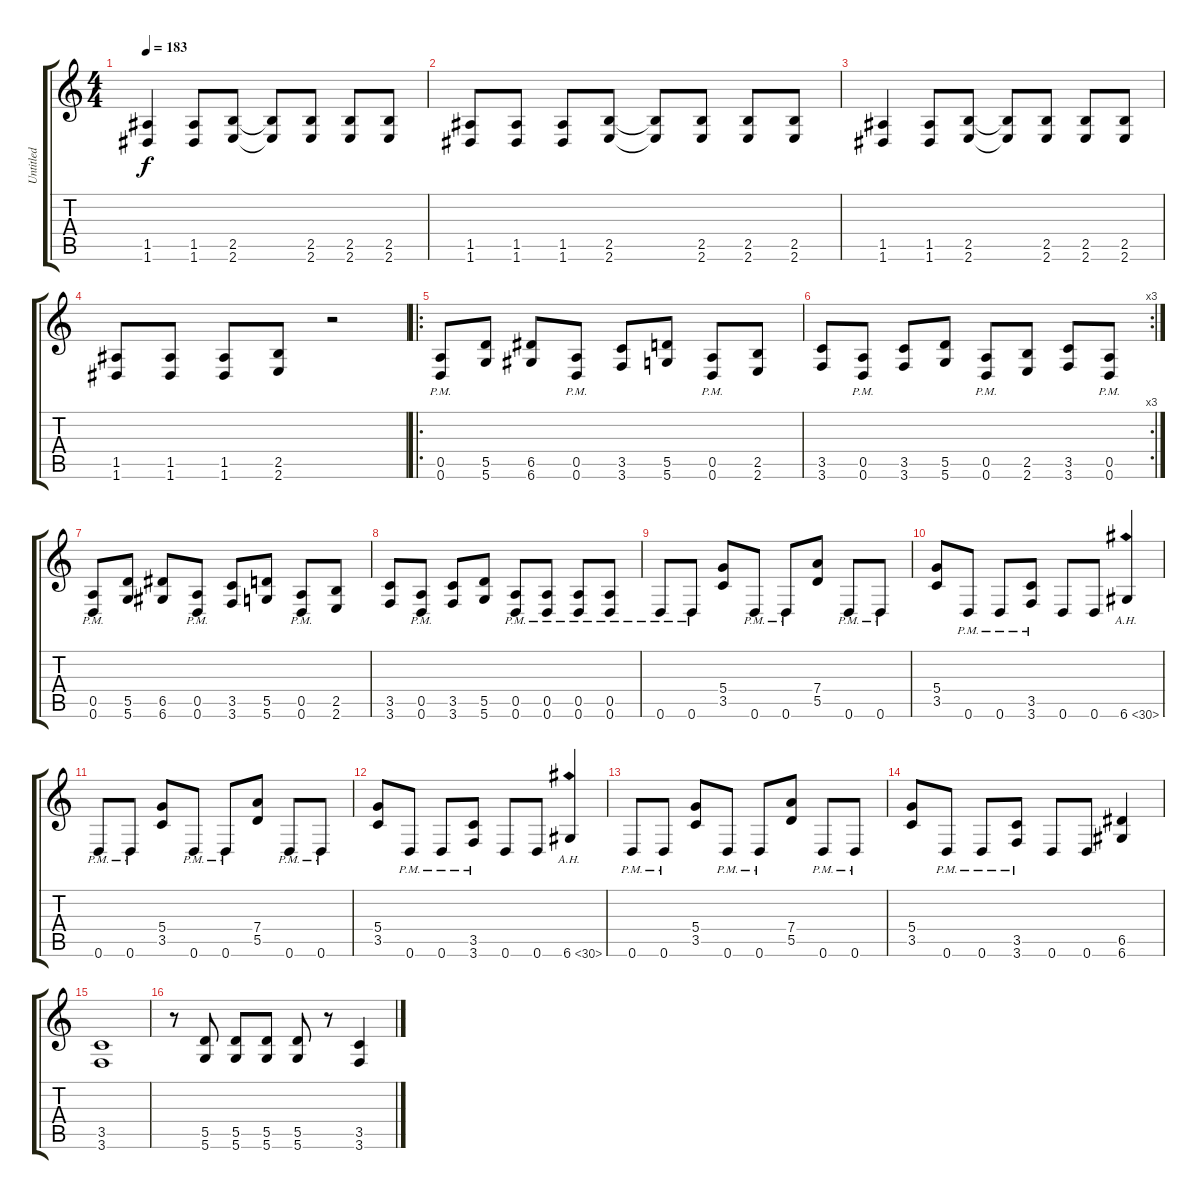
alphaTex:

\track ("Untitled" "Untitled") {instrument acousticguitarnylon}
\staff {score tabs}
\tuning (E4 B3 G3 D3 A2 D2) {hide}
\ts (4 4)
\tempo 183
\clef g2
\ks c
(1.5 1.6).4{dy f} (1.5 1.6).8 (2.5 2.6).8 (2.5{t} 2.6{t}).8 (2.5 2.6).8 (2.5 2.6).8 (2.5 2.6).8 |
(1.5 1.6).8 (1.5 1.6).8 (1.5 1.6).8 (2.5 2.6).8 (2.5{t} 2.6{t}).8 (2.5 2.6).8 (2.5 2.6).8 (2.5 2.6).8 |
(1.5 1.6).4 (1.5 1.6).8 (2.5 2.6).8 (2.5{t} 2.6{t}).8 (2.5 2.6).8 (2.5 2.6).8 (2.5 2.6).8 |
(1.5 1.6).8 (1.5 1.6).8 (1.5 1.6).8 (2.5 2.6).8 r.2 |
\ro
(0.5{pm} 0.6{pm}).8 (5.5 5.6).8 (6.5 6.6).8 (0.5{pm} 0.6{pm}).8 (3.5 3.6).8 (5.5 5.6).8 (0.5{pm} 0.6{pm}).8 (2.5 2.6).8 |
\rc 3
(3.5 3.6).8 (0.5{pm} 0.6{pm}).8 (3.5 3.6).8 (5.5 5.6).8 (0.5{pm} 0.6{pm}).8 (2.5 2.6).8 (3.5 3.6).8 (0.5{pm} 0.6{pm}).8 |
(0.5{pm} 0.6{pm}).8 (5.5 5.6).8 (6.5 6.6).8 (0.5{pm} 0.6{pm}).8 (3.5 3.6).8 (5.5 5.6).8 (0.5{pm} 0.6{pm}).8 (2.5 2.6).8 |
(3.5 3.6).8 (0.5{pm} 0.6{pm}).8 (3.5 3.6).8 (5.5 5.6).8 (0.5{pm} 0.6{pm}).8 (0.5{pm} 0.6{pm}).8 (0.5{pm} 0.6{pm}).8 (0.5{pm} 0.6{pm}).8 |
0.6{pm}.8 0.6{pm}.8 (5.4 3.5).8 0.6{pm}.8 0.6{pm}.8 (7.4 5.5).8 0.6{pm}.8 0.6{pm}.8 |
(5.4 3.5).8 0.6{pm}.8 0.6{pm}.8 (3.5{pm} 3.6{pm}).8 0.6.8 0.6.8 6.6{ah 24}.4 |
0.6{pm}.8 0.6{pm}.8 (5.4 3.5).8 0.6{pm}.8 0.6{pm}.8 (7.4 5.5).8 0.6{pm}.8 0.6{pm}.8 |
(5.4 3.5).8 0.6{pm}.8 0.6{pm}.8 (3.5{pm} 3.6{pm}).8 0.6.8 0.6.8 6.6{ah 24}.4 |
0.6{pm}.8 0.6{pm}.8 (5.4 3.5).8 0.6{pm}.8 0.6{pm}.8 (7.4 5.5).8 0.6{pm}.8 0.6{pm}.8 |
(5.4 3.5).8 0.6{pm}.8 0.6{pm}.8 (3.5{pm} 3.6{pm}).8 0.6.8 0.6.8 (6.5 6.6).4 |
(3.5 3.6).1 |
r.8 (5.5 5.6).8 (5.5 5.6).8 (5.5 5.6).8 (5.5 5.6).8 r.8 (3.5 3.6).4
